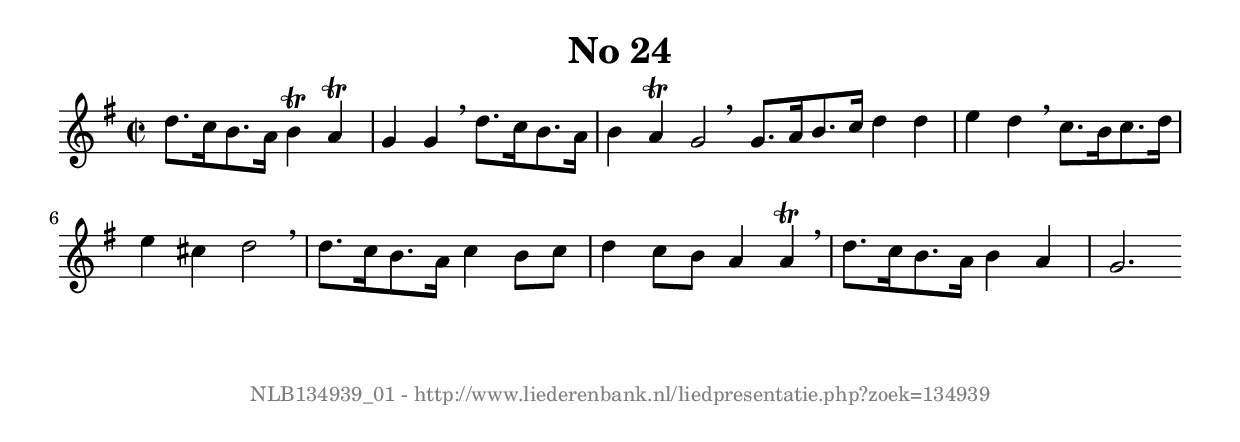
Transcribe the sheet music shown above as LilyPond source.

%
% produced by wce2krn 1.64 (7 June 2014)
%
\version"2.16"
#(append! paper-alist '(("long" . (cons (* 210 mm) (* 2000 mm)))))
#(set-default-paper-size "long")
sb = {\breathe}
mBreak = {\breathe }
bBreak = {\breathe }
x = {\once\override NoteHead #'style = #'cross }
gl=\glissando
itime={\override Staff.TimeSignature #'stencil = ##f }
ficta = {\once\set suggestAccidentals = ##t}
fine = {\once\override Score.RehearsalMark #'self-alignment-X = #1 \mark \markup {\italic{Fine}}}
dc = {\once\override Score.RehearsalMark #'self-alignment-X = #1 \mark \markup {\italic{D.C.}}}
dcf = {\once\override Score.RehearsalMark #'self-alignment-X = #1 \mark \markup {\italic{D.C. al Fine}}}
dcc = {\once\override Score.RehearsalMark #'self-alignment-X = #1 \mark \markup {\italic{D.C. al Coda}}}
ds = {\once\override Score.RehearsalMark #'self-alignment-X = #1 \mark \markup {\italic{D.S.}}}
dsf = {\once\override Score.RehearsalMark #'self-alignment-X = #1 \mark \markup {\italic{D.S. al Fine}}}
dsc = {\once\override Score.RehearsalMark #'self-alignment-X = #1 \mark \markup {\italic{D.S. al Coda}}}
pv = {\set Score.repeatCommands = #'((volta "1"))}
sv = {\set Score.repeatCommands = #'((volta "2"))}
tv = {\set Score.repeatCommands = #'((volta "3"))}
qv = {\set Score.repeatCommands = #'((volta "4"))}
xv = {\set Score.repeatCommands = #'((volta #f))}
\header{ tagline = ""
title = "No 24"
}
\score {{
\key g \major
\relative g'
{
\set melismaBusyProperties = #'()
\time 2/2
\tempo 4=120
\override Score.MetronomeMark #'transparent = ##t
\override Score.RehearsalMark #'break-visibility = #(vector #t #t #f)
d'8. c16 b8. a16 b4^\trill a^\trill g g \sb d'8. c16 b8. a16 b4 a^\trill g2 \bar ":|:" \bBreak
g8. a16 b8. c16 d4 d e d \sb c8. b16 c8. d16 e4 cis d2 \mBreak \bar "|"
d8. c16 b8. a16 c4 b8 c d4 c8 b a4 a^\trill \sb d8. c16 b8. a16 b4 a g2. \bar ":|"
 }}
 \midi { }
 \layout {
            indent = 0.0\cm
}
}
\markup { \vspace #0 } \markup { \with-color #grey \fill-line { \center-column { \smaller "NLB134939_01 - http://www.liederenbank.nl/liedpresentatie.php?zoek=134939" } } }
